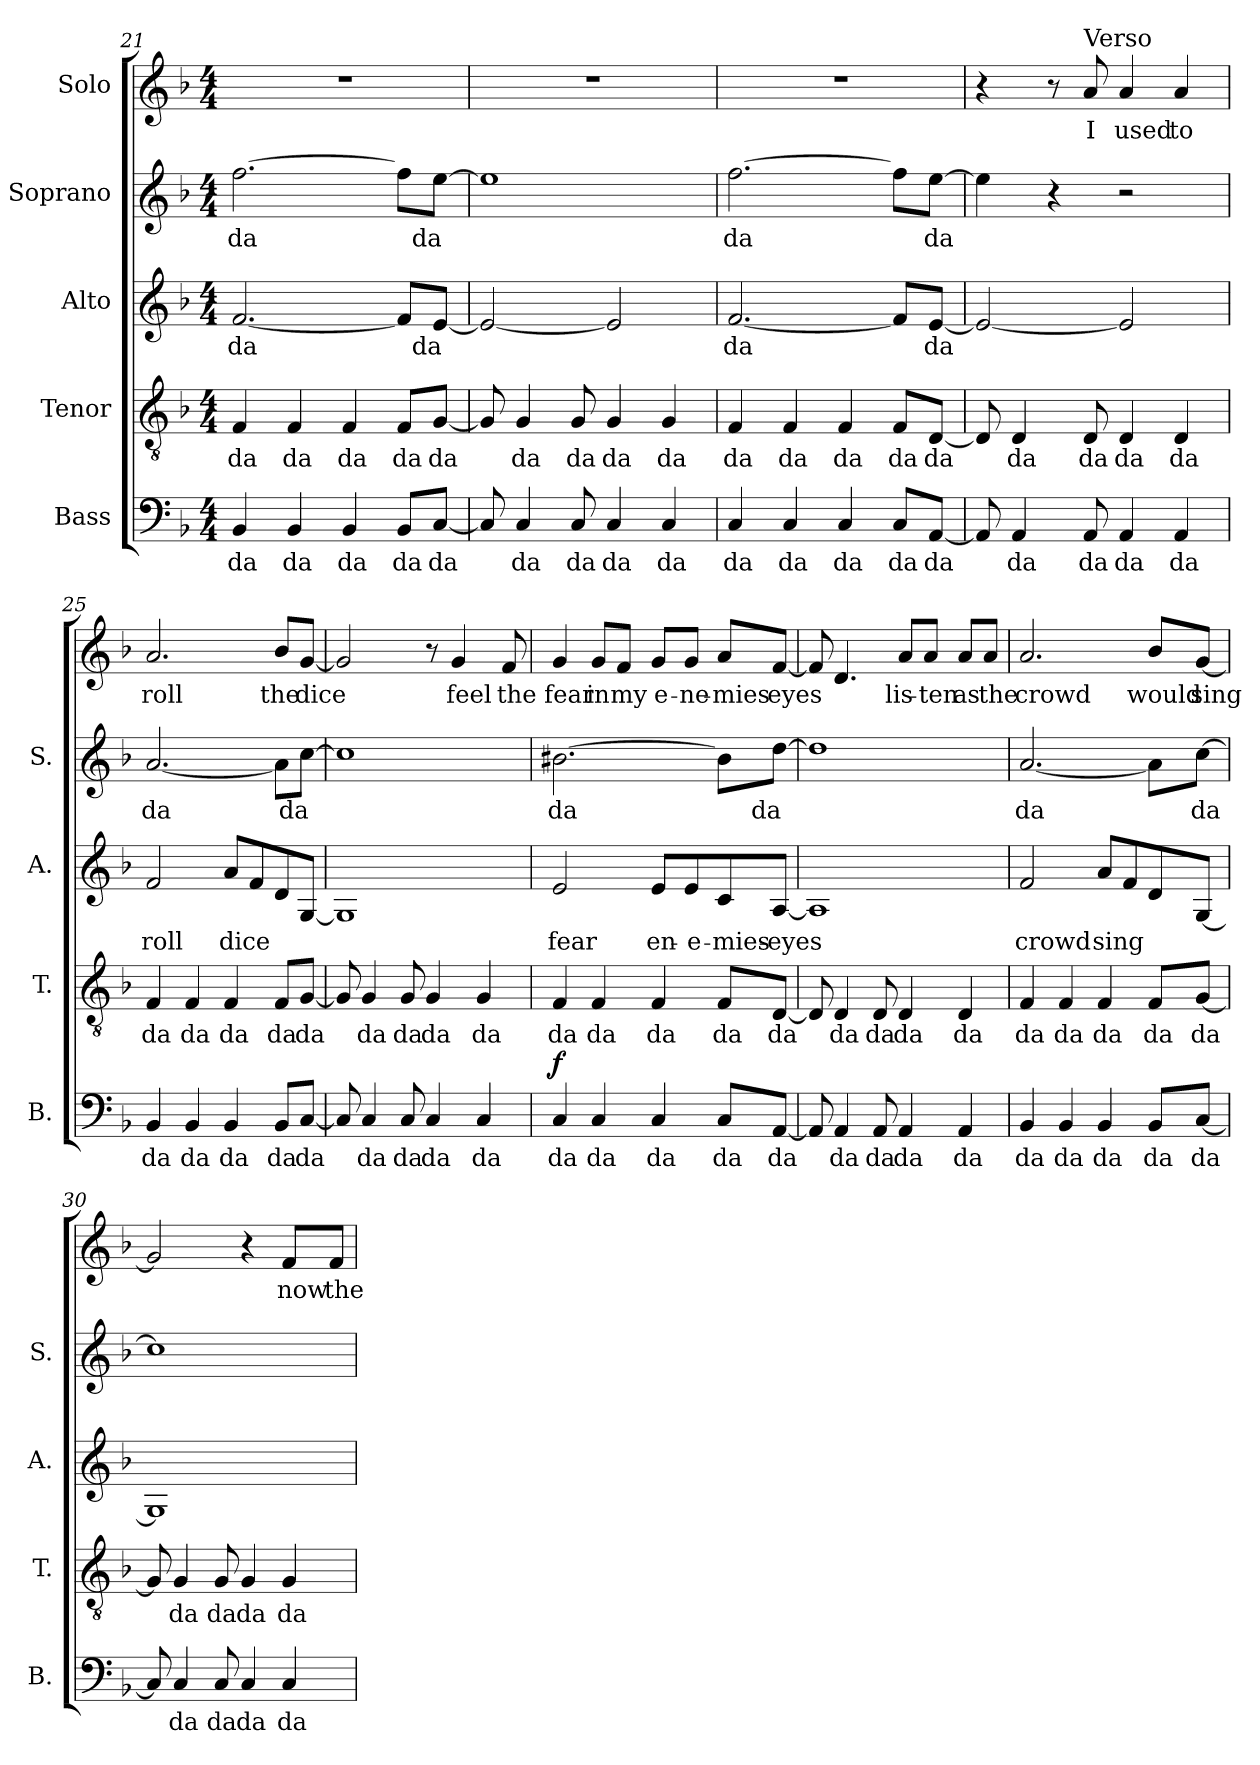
**kern	**text	**dynam	**kern	**text	**kern	**text	**kern	**text	**kern	**text
*part5	*part5	*part5	*part4	*part4	*part3	*part3	*part2	*part2	*part1	*part1
*staff5	*staff5	*staff5	*staff4	*staff4	*staff3	*staff3	*staff2	*staff2	*staff1	*staff1
*I"Bass	*	*	*I"Tenor	*	*I"Alto	*	*I"Soprano	*	*I"Solo	*
*I'B.	*	*	*I'T.	*	*I'A.	*	*I'S.	*	*	*
*clefF4	*	*	*clefGv2	*	*clefG2	*	*clefG2	*	*clefG2	*
*k[b-]	*	*	*k[b-]	*	*k[b-]	*	*k[b-]	*	*k[b-]	*
*M4/4	*	*	*M4/4	*	*M4/4	*	*M4/4	*	*M4/4	*
=21	=21	=21	=21	=21	=21	=21	=21	=21	=21	=21
!	!LO:LY:b	!	!	!LO:LY:b	!	!LO:LY:b	!	!LO:LY:b	!	!
4BB-/	da	.	4F/	da	[2.f/	-da	[2.ff\	-da	1r	.
!	!LO:LY:b	!	!	!LO:LY:b	!	!	!	!	!	!
4BB-/	da	.	4F/	da	.	.	.	.	.	.
!	!LO:LY:b	!	!	!LO:LY:b	!	!	!	!	!	!
4BB-/	da	.	4F/	da	.	.	.	.	.	.
!	!LO:LY:b	!	!	!LO:LY:b	!	!	!	!	!	!
8BB-/L	da	.	8F/L	da	8f/L]	.	8ff\L]	.	.	.
!	!LO:LY:b	!	!	!LO:LY:b	!	!LO:LY:b	!	!LO:LY:b	!	!
[8C/J	da	.	[8G/J	da	[8e/J	-da	[8ee\J	-da	.	.
!!LO:LB:g=z
=22	=22	=22	=22	=22	=22	=22	=22	=22	=22	=22
8C/]	.	.	8G/]	.	2e/_	.	1ee]	.	1r	.
!	!LO:LY:b	!	!	!LO:LY:b	!	!	!	!	!	!
4C/	da	.	4G/	da	.	.	.	.	.	.
!	!LO:LY:b	!	!	!LO:LY:b	!	!	!	!	!	!
8C/	da	.	8G/	da	.	.	.	.	.	.
!	!LO:LY:b	!	!	!LO:LY:b	!	!	!	!	!	!
4C/	da	.	4G/	da	2e/]	.	.	.	.	.
!	!LO:LY:b	!	!	!LO:LY:b	!	!	!	!	!	!
4C/	da	.	4G/	da	.	.	.	.	.	.
=23	=23	=23	=23	=23	=23	=23	=23	=23	=23	=23
!	!LO:LY:b	!	!	!LO:LY:b	!	!LO:LY:b	!	!LO:LY:b	!	!
4C/	da	.	4F/	da	[2.f/	-da	[2.ff\	-da	1r	.
!	!LO:LY:b	!	!	!LO:LY:b	!	!	!	!	!	!
4C/	da	.	4F/	da	.	.	.	.	.	.
!	!LO:LY:b	!	!	!LO:LY:b	!	!	!	!	!	!
4C/	da	.	4F/	da	.	.	.	.	.	.
!	!LO:LY:b	!	!	!LO:LY:b	!	!	!	!	!	!
8C/L	da	.	8F/L	da	8f/L]	.	8ff\L]	.	.	.
!	!LO:LY:b	!	!	!LO:LY:b	!	!LO:LY:b	!	!LO:LY:b	!	!
[8AA/J	da	.	[8D/J	da	[8e/J	-da	[8ee\J	-da	.	.
=24	=24	=24	=24	=24	=24	=24	=24	=24	=24	=24
8AA/]	.	.	8D/]	.	2e/_	.	4ee\]	.	4r	.
!	!LO:LY:b	!	!	!LO:LY:b	!	!	!	!	!	!
4AA/	da	.	4D/	da	.	.	.	.	.	.
.	.	.	.	.	.	.	4r	.	8r	.
!	!	!	!	!	!	!	!	!	!LO:TX:a:t=Verso	!
!	!LO:LY:b	!	!	!LO:LY:b	!	!	!	!	!	!LO:LY:b
8AA/	da	.	8D/	da	.	.	.	.	8a/	I
!	!LO:LY:b	!	!	!LO:LY:b	!	!	!	!	!	!LO:LY:b
4AA/	da	.	4D/	da	2e/]	.	2r	.	4a/	used
!	!LO:LY:b	!	!	!LO:LY:b	!	!	!	!	!	!LO:LY:b
4AA/	da	.	4D/	da	.	.	.	.	4a/	to
=25	=25	=25	=25	=25	=25	=25	=25	=25	=25	=25
!	!LO:LY:b	!	!	!LO:LY:b	!	!LO:LY:b	!	!LO:LY:b	!	!LO:LY:b
4BB-/	da	.	4F/	da	2f/	-roll	[2.a/	-da	2.a/	roll
!	!LO:LY:b	!	!	!LO:LY:b	!	!	!	!	!	!
4BB-/	da	.	4F/	da	.	.	.	.	.	.
!	!LO:LY:b	!	!	!LO:LY:b	!	!LO:LY:b	!	!	!	!
4BB-/	da	.	4F/	da	8a/L	-dice	.	.	.	.
.	.	.	.	.	8f/	.	.	.	.	.
!	!LO:LY:b	!	!	!LO:LY:b	!	!	!	!	!	!LO:LY:b
8BB-/L	da	.	8F/L	da	8d/	.	8a\L]	.	8b-/L	the
!	!LO:LY:b	!	!	!LO:LY:b	!	!	!	!LO:LY:b	!	!LO:LY:b
[8C/J	da	.	[8G/J	da	[8G/J	.	[8cc\J	-da	[8g/J	dice
!!LO:PB:g=z
=26	=26	=26	=26	=26	=26	=26	=26	=26	=26	=26
8C/]	.	.	8G/]	.	1G]	.	1cc]	.	2g/]	.
!	!LO:LY:b	!	!	!LO:LY:b	!	!	!	!	!	!
4C/	da	.	4G/	da	.	.	.	.	.	.
!	!LO:LY:b	!	!	!LO:LY:b	!	!	!	!	!	!
8C/	da	.	8G/	da	.	.	.	.	.	.
!	!LO:LY:b	!	!	!LO:LY:b	!	!	!	!	!	!
4C/	da	.	4G/	da	.	.	.	.	8r	.
!	!	!	!	!	!	!	!	!	!	!LO:LY:b
.	.	.	.	.	.	.	.	.	4g/	feel
!	!LO:LY:b	!	!	!LO:LY:b	!	!	!	!	!	!
4C/	da	.	4G/	da	.	.	.	.	.	.
!	!	!	!	!	!	!	!	!	!	!LO:LY:b
.	.	.	.	.	.	.	.	.	8f/	the
=27	=27	=27	=27	=27	=27	=27	=27	=27	=27	=27
!	!LO:LY:b	!LO:DY:b	!	!LO:LY:b	!	!LO:LY:b	!	!LO:LY:b	!	!LO:LY:b
4C/	da	f	4F/	da	2e/	-fear	[2.b#X\	-da	4g/	fear
!	!LO:LY:b	!	!	!LO:LY:b	!	!	!	!	!	!LO:LY:b
4C/	da	.	4F/	da	.	.	.	.	8g/L	in
!	!	!	!	!	!	!	!	!	!	!LO:LY:b
.	.	.	.	.	.	.	.	.	8f/J	my
!	!LO:LY:b	!	!	!LO:LY:b	!	!LO:LY:b	!	!	!	!LO:LY:b
4C/	da	.	4F/	da	8e/L	en-	.	.	8g/L	e-
!	!	!	!	!	!	!LO:LY:b	!	!	!	!LO:LY:b
.	.	.	.	.	8e/	-e-	.	.	8g/J	-ne-
!	!LO:LY:b	!	!	!LO:LY:b	!	!LO:LY:b	!	!	!	!LO:LY:b
8C/L	da	.	8F/L	da	8c/	-mies-	8b#\L]	.	8a/L	-mies
!	!LO:LY:b	!	!	!LO:LY:b	!	!LO:LY:b	!	!LO:LY:b	!	!LO:LY:b
[8AA/J	da	.	[8D/J	da	[8A/J	-eyes	[8dd\J	-da	[8f/J	eyes
=28	=28	=28	=28	=28	=28	=28	=28	=28	=28	=28
8AA/]	.	.	8D/]	.	1A]	.	1dd]	.	8f/]	.
!	!LO:LY:b	!	!	!LO:LY:b	!	!	!	!	!	!
4AA/	da	.	4D/	da	.	.	.	.	4.d/	.
!	!LO:LY:b	!	!	!LO:LY:b	!	!	!	!	!	!
8AA/	da	.	8D/	da	.	.	.	.	.	.
!	!LO:LY:b	!	!	!LO:LY:b	!	!	!	!	!	!LO:LY:b
4AA/	da	.	4D/	da	.	.	.	.	8a/L	lis-
!	!	!	!	!	!	!	!	!	!	!LO:LY:b
.	.	.	.	.	.	.	.	.	8a/J	-ten
!	!LO:LY:b	!	!	!LO:LY:b	!	!	!	!	!	!LO:LY:b
4AA/	da	.	4D/	da	.	.	.	.	8a/L	as
!	!	!	!	!	!	!	!	!	!	!LO:LY:b
.	.	.	.	.	.	.	.	.	8a/J	the
!!LO:LB:g=z
=29	=29	=29	=29	=29	=29	=29	=29	=29	=29	=29
!	!LO:LY:b	!	!	!LO:LY:b	!	!LO:LY:b	!	!LO:LY:b	!	!LO:LY:b
4BB-/	da	.	4F/	da	2f/	crowd	[2.a/	-da	2.a/	crowd
!	!LO:LY:b	!	!	!LO:LY:b	!	!	!	!	!	!
4BB-/	da	.	4F/	da	.	.	.	.	.	.
!	!LO:LY:b	!	!	!LO:LY:b	!	!LO:LY:b	!	!	!	!
4BB-/	da	.	4F/	da	8a/L	-sing	.	.	.	.
.	.	.	.	.	8f/	.	.	.	.	.
!	!LO:LY:b	!	!	!LO:LY:b	!	!	!	!	!	!LO:LY:b
8BB-/L	da	.	8F/L	da	8d/	.	8a\L]	.	8b-/L	would
!	!LO:LY:b	!	!	!LO:LY:b	!	!	!	!LO:LY:b	!	!LO:LY:b
[8C/J	da	.	[8G/J	da	[8G/J	.	[8cc\J	-da	[8g/J	sing
=30	=30	=30	=30	=30	=30	=30	=30	=30	=30	=30
8C/]	.	.	8G/]	.	1G]	.	1cc]	.	2g/]	.
!	!LO:LY:b	!	!	!LO:LY:b	!	!	!	!	!	!
4C/	da	.	4G/	da	.	.	.	.	.	.
!	!LO:LY:b	!	!	!LO:LY:b	!	!	!	!	!	!
8C/	da	.	8G/	da	.	.	.	.	.	.
!	!LO:LY:b	!	!	!LO:LY:b	!	!	!	!	!	!
4C/	da	.	4G/	da	.	.	.	.	4r	.
!	!LO:LY:b	!	!	!LO:LY:b	!	!	!	!	!	!LO:LY:b
4C/	da	.	4G/	da	.	.	.	.	8f/L	now
!	!	!	!	!	!	!	!	!	!	!LO:LY:b
.	.	.	.	.	.	.	.	.	8f/J	the
=	=	=	=	=	=	=	=	=	=	=
*-	*-	*-	*-	*-	*-	*-	*-	*-	*-	*-
